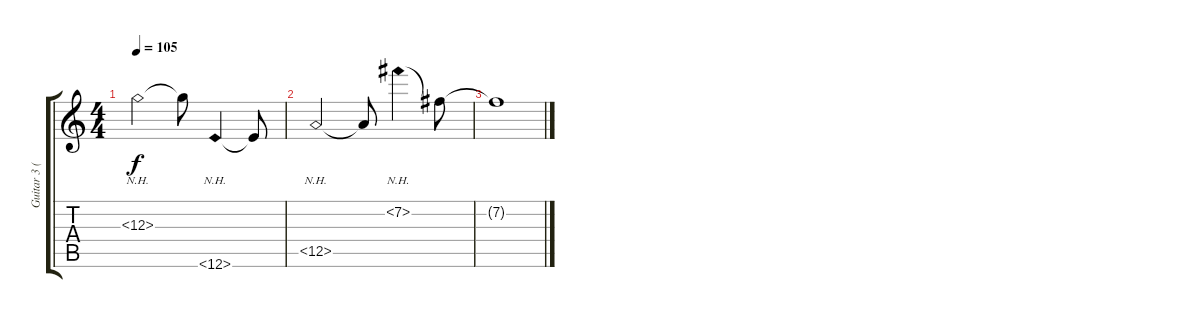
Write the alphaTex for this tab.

\track ("Guitar 3 (Electric)" "Guitar 3 (") {instrument distortionguitar}
\staff {score tabs}
\tuning (E4 B3 G3 D3 A2 E2) {hide}
\ts (4 4)
\tempo 105
\clef g2
\ks c
12.3{nh}.2{dy f} 12.3{t}.8 12.6{nh}.4 12.6{t}.8 |
12.5{nh}.2 12.5{t}.8 7.2{nh}.4 7.2{t}.8 |
7.2{t}.1
